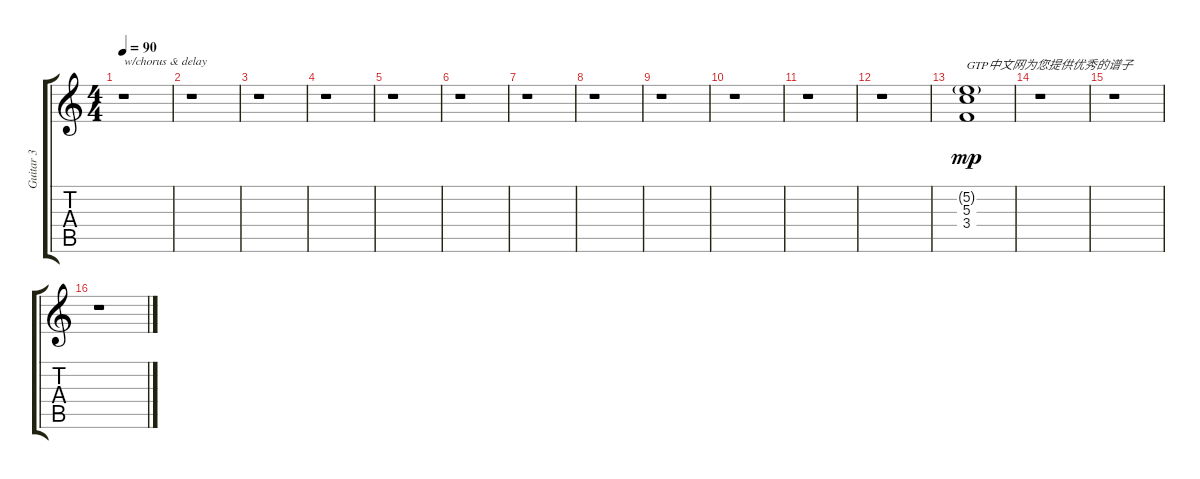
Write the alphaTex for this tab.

\track ("Guitar 3" "Guitar 3") {instrument electricguitarjazz}
\staff {score tabs}
\tuning (E4 B3 G3 D3 A2 E2) {hide}
\ts (4 4)
\tempo 90
\clef g2
\ks c
r.1{txt "w/chorus & delay" dy mp instrument electricguitarjazz} |
r.1 |
r.1 |
r.1 |
r.1 |
r.1 |
r.1 |
r.1 |
r.1 |
r.1 |
r.1 |
r.1 |
(5.2{g} 5.3 3.4).1{txt "GTP中文网为您提供优秀的谱子"} |
r.1 |
r.1 |
r.1
